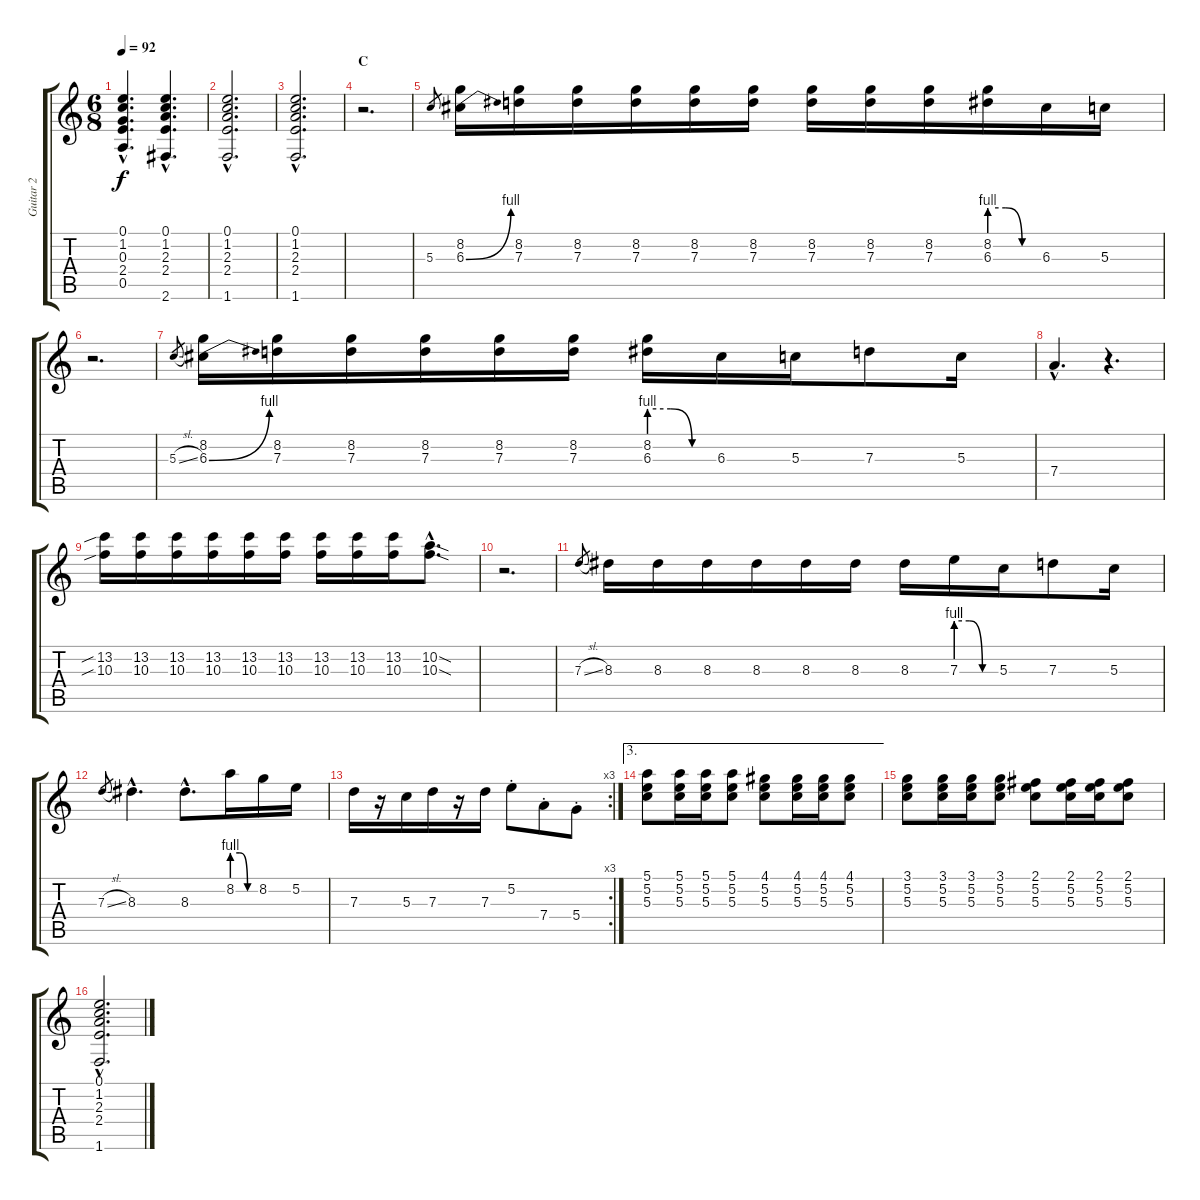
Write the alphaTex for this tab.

\track ("Guitar 2" "Guitar 2") {instrument distortionguitar}
\staff {score tabs}
\tuning (E4 B3 G3 D3 A2 E2) {hide}
\ts (6 8)
\tempo 92
\clef g2
\ks c
(0.1{hac} 1.2{hac} 0.3{hac} 2.4{hac} 0.5{hac}).4{d dy f} (0.1{hac} 1.2{hac} 2.3{hac} 2.4{hac} 2.6{hac}).4{d} |
(0.1{hac} 1.2{hac} 2.3{hac} 2.4{hac} 1.6{hac}).2{d} |
(0.1{hac} 1.2{hac} 2.3{hac} 2.4{hac} 1.6{hac}).2{d volume 8} |
\section ("" "C")
r.2{d} |
5.3.8{gr} (8.2 6.3{be (bend 0 0 60 4)}).16{volume 13 instrument distortionguitar} (8.2 7.3).16 (8.2 7.3).16 (8.2 7.3).16 (8.2 7.3).16 (8.2 7.3).16 (8.2 7.3).16 (8.2 7.3).16 (8.2 7.3).16 (8.2 6.3{be (custom 0 4 20 4 40 0 60 0)}).16 6.3.16 5.3.16 |
r.2{d} |
5.3{sl}.8{gr} (8.2 6.3{be (bend 0 0 60 4)}).16 (8.2 7.3).16 (8.2 7.3).16 (8.2 7.3).16 (8.2 7.3).16 (8.2 7.3).16 (8.2 6.3{be (custom 0 4 20 4 40 0 60 0)}).16 6.3.16 5.3.16 7.3.8 5.3.16 |
7.4{hac}.4{d} r.4{d} |
(13.2{sib} 10.3{sib}).16 (13.2 10.3).16 (13.2 10.3).16 (13.2 10.3).16 (13.2 10.3).16 (13.2 10.3).16 (13.2 10.3).16 (13.2 10.3).16 (13.2 10.3).16 (10.2{sod hac} 10.3{sod hac}).8{d} |
r.2{d} |
7.3{sl}.8{gr} 8.3.16 8.3.16 8.3.16 8.3.16 8.3.16 8.3.16 8.3.16 7.3{be (custom 0 4 20 4 40 0 60 0)}.16 5.3.16 7.3.8 5.3.16 |
7.3{sl}.8{gr} 8.3{hac}.4{d} 8.3{hac}.8{d} 8.2{be (custom 0 4 20 4 40 0 60 0)}.16 8.2.16 5.2.16 |
\rc 3
7.3.16 r.16 5.3.16 7.3.16 r.16 7.3.16 5.2{st}.8 7.4{st}.8 5.4{st}.8 |
\ae 3
(5.1 5.2 5.3).8{volume 10 instrument acousticguitarsteel} (5.1 5.2 5.3).16 (5.1 5.2 5.3).16 (5.1 5.2 5.3).8 (4.1 5.2 5.3).8 (4.1 5.2 5.3).16 (4.1 5.2 5.3).16 (4.1 5.2 5.3).8 |
(3.1 5.2 5.3).8 (3.1 5.2 5.3).16 (3.1 5.2 5.3).16 (3.1 5.2 5.3).8 (2.1 5.2 5.3).8 (2.1 5.2 5.3).16 (2.1 5.2 5.3).16 (2.1 5.2 5.3).8 |
(0.1{hac} 1.2{hac} 2.3{hac} 2.4{hac} 1.6{hac}).2{d}
